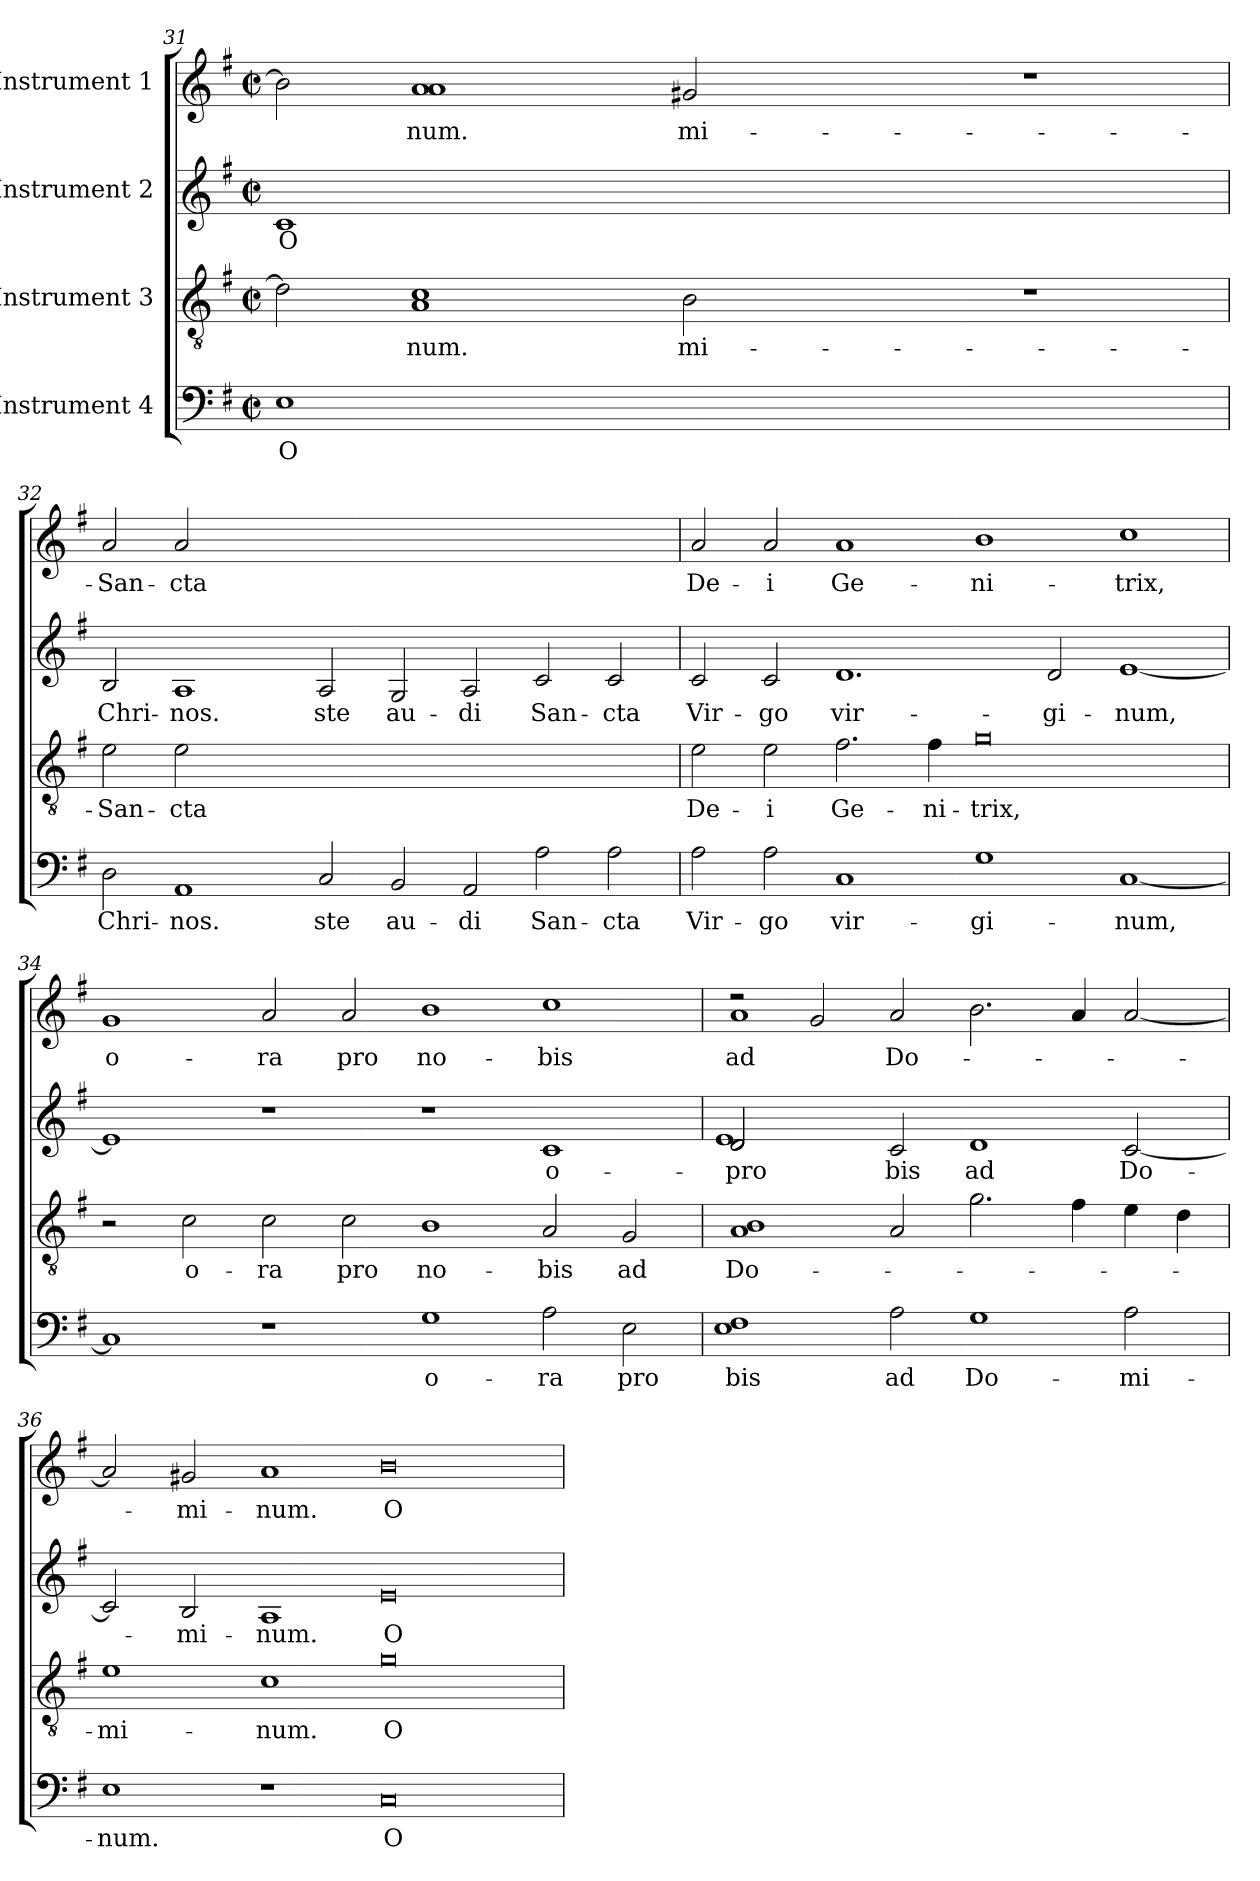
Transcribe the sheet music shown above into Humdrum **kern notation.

**kern	**text	**kern	**text	**kern	**text	**kern	**text
*part4	*part4	*part3	*part3	*part2	*part2	*part1	*part1
*staff4	*staff4	*staff3	*staff3	*staff2	*staff2	*staff1	*staff1
*I"Instrument 4	*	*I"Instrument 3	*	*I"Instrument 2	*	*I"Instrument 1	*
*clefF4	*	*clefGv2	*	*clefG2	*	*clefG2	*
*k[f#]	*	*k[f#]	*	*k[f#]	*	*k[f#]	*
*G:	*	*G:	*	*G:	*	*G:	*
*M2/2	*	*M2/2	*	*M2/2	*	*M2/2	*
*met(c|)	*	*met(c|)	*	*met(c|)	*	*met(c|)	*
=31	=31	=31	=31	=31	=31	=31	=31
!	!LO:LY:b:cj	!	!	!	!LO:LY:b:cj	!	!
1E	O	2d\]	.	1c	-O	2b\]	.
!	!	!	!LO:LY:b:cj	!	!	!	!LO:LY:b:cj
.	.	1c 1A	-num.	.	.	1a 1a	-num.
0.ryy	.	.	.	0.ryy	.	.	.
!	!	!	!LO:LY:b:cj	!	!	!	!LO:LY:b:cj
.	.	2B\	mi-	.	.	2g#/	mi-
.	.	1ryy	.	.	.	1ryy	.
.	.	1r	.	.	.	1r	.
=32	=32	=32	=32	=32	=32	=32	=32
!	!LO:LY:b:cj	!	!LO:LY:b	!	!LO:LY:b:cj	!	!LO:LY:b
2D\	Chri-	2e\	-San-	2B/	Chri-	2a/	-San-
!	!LO:LY:b:cj	!	!LO:LY:b:rj	!	!LO:LY:b:cj	!	!LO:LY:b:rj
1AA	nos.	2e\	-cta	1A	nos.	2a/	-cta
.	.	0.ryy	.	.	.	0.ryy	.
!	!LO:LY:b:rj	!	!	!	!LO:LY:b:rj	!	!
2C/	-ste	.	.	2A/	-ste	.	.
!	!LO:LY:b:cj	!	!	!	!LO:LY:b:cj	!	!
2BB/	au-	.	.	2G/	au-	.	.
!	!LO:LY:b:cj	!	!	!	!LO:LY:b:cj	!	!
2AA/	-di	.	.	2A/	-di	.	.
!	!LO:LY:b	!	!	!	!LO:LY:b	!	!
2A\	San-	.	.	2c/	San-	.	.
!	!LO:LY:b:rj	!	!	!	!LO:LY:b:rj	!	!
2A\	-cta	.	.	2c/	-cta	.	.
!!LO:PB:g=z
=33	=33	=33	=33	=33	=33	=33	=33
!	!LO:LY:b:cj	!	!LO:LY:b:cj	!	!LO:LY:b:cj	!	!LO:LY:b:cj
2A\	Vir-	2e\	De-	2c/	Vir-	2a/	De-
!	!LO:LY:b:rj	!	!LO:LY:b:cj	!	!LO:LY:b:rj	!	!LO:LY:b:cj
2A\	-go	2e\	-i	2c/	-go	2a/	-i
!	!LO:LY:b:cj	!	!LO:LY:b:cj	!	!LO:LY:b:cj	!	!LO:LY:b:cj
1C	vir-	2.f#\	Ge-	1.d	vir-	1a	Ge-
!	!	!	!LO:LY:b:cj	!	!	!	!
.	.	4f#\	-ni-	.	.	.	.
!	!LO:LY:b:cj	!	!LO:LY:b:cj	!	!	!	!LO:LY:b:cj
1G	-gi-	0g	-trix,	.	.	1b	-ni-
!	!	!	!	!	!LO:LY:b:cj	!	!
.	.	.	.	2d/	-gi-	.	.
!	!LO:LY:b	!	!	!	!LO:LY:b	!	!LO:LY:b:cj
[<1C	-num,	.	.	[<1e	-num,	1cc	-trix,
=34	=34	=34	=34	=34	=34	=34	=34
!	!	!	!	!	!	!	!LO:LY:b:rj
1C]	.	2r	.	1e]	.	1g	o-
!	!	!	!LO:LY:b:cj	!	!	!	!
.	.	2c\	o-	.	.	.	.
!	!	!	!LO:LY:b:cj	!	!	!	!LO:LY:b:cj
1r	.	2c\	-ra	1r	.	2a/	-ra
!	!	!	!LO:LY:b:cj	!	!	!	!LO:LY:b:cj
.	.	2c\	pro	.	.	2a/	pro
!	!LO:LY:b:rj	!	!LO:LY:b:cj	!	!	!	!LO:LY:b:cj
1G	o-	1B	no-	1r	.	1b	no-
!	!LO:LY:b:cj	!	!LO:LY:b:cj	!	!LO:LY:b:rj	!	!LO:LY:b:cj
2A\	-ra	2A/	-bis	1c	o-	1cc	-bis
!	!LO:LY:b:cj	!	!LO:LY:b:cj	!	!	!	!
2E\	pro	2G/	ad	.	.	.	.
=35	=35	=35	=35	=35	=35	=35	=35
!	!LO:LY:b:cj	!	!LO:LY:b:cj	!	!LO:LY:b:cj	!	!
*	*	*	*	*^	*	*	*
!	!	!	!	!	!	!LO:LY:b:cj	!	!
*	*	*	*	*	*^	*	*	*
!	!	!	!	!	!	!	!LO:LY:b:cj	!	!LO:LY:b:cj
*	*	*	*	*	*	*	*	*^	*
1F# 1E	-bis	1A 1B	Do-	2d/	1e	2d/	pro	2r	1a	ad
.	.	.	.	1ryy	.	1ryy	.	2g/	.	.
!	!LO:LY:b:cj	!	!	!	!	!	!LO:LY:b:cj	!	!	!LO:LY:b
2A\	ad	2A/	.	.	2c/	.	-bis	2a/	0ryy	Do-
!	!LO:LY:b:cj	!	!	!	!	!	!LO:LY:b:cj	!	!	!
1G	Do-	2.g\	.	1d	1.ryy	1.ryy	ad	2.b\	.	.
.	.	4f#\	.	.	.	.	.	4a/	.	.
!	!LO:LY:b:cj	!	!	!	!	!	!LO:LY:b	!	!	!
2A\	-mi-	4e\	.	[<2c/	.	.	Do-	[<2a/	.	.
.	.	4d\	.	.	.	.	.	.	.	.
*	*	*	*	*v	*v	*v	*	*	*	*
*	*	*	*	*	*	*v	*v	*
=36	=36	=36	=36	=36	=36	=36	=36
!	!LO:LY:b:cj	!	!LO:LY:b:cj	!	!	!	!
1E	-num.	1e	-mi-	2c/]	.	2a/]	.
!	!	!	!	!	!LO:LY:b:cj	!	!LO:LY:b:cj
.	.	.	.	2B/	-mi-	2g#/	-mi-
!	!	!	!LO:LY:b:cj	!	!LO:LY:b:cj	!	!LO:LY:b:cj
1r	.	1c	-num.	1A	-num.	1a	-num.
!	!LO:LY:b:rj	!	!LO:LY:b:rj	!	!LO:LY:b:rj	!	!LO:LY:b:rj
0C	O	0g	O	0e	O	0b	O
=	=	=	=	=	=	=	=
*-	*-	*-	*-	*-	*-	*-	*-
